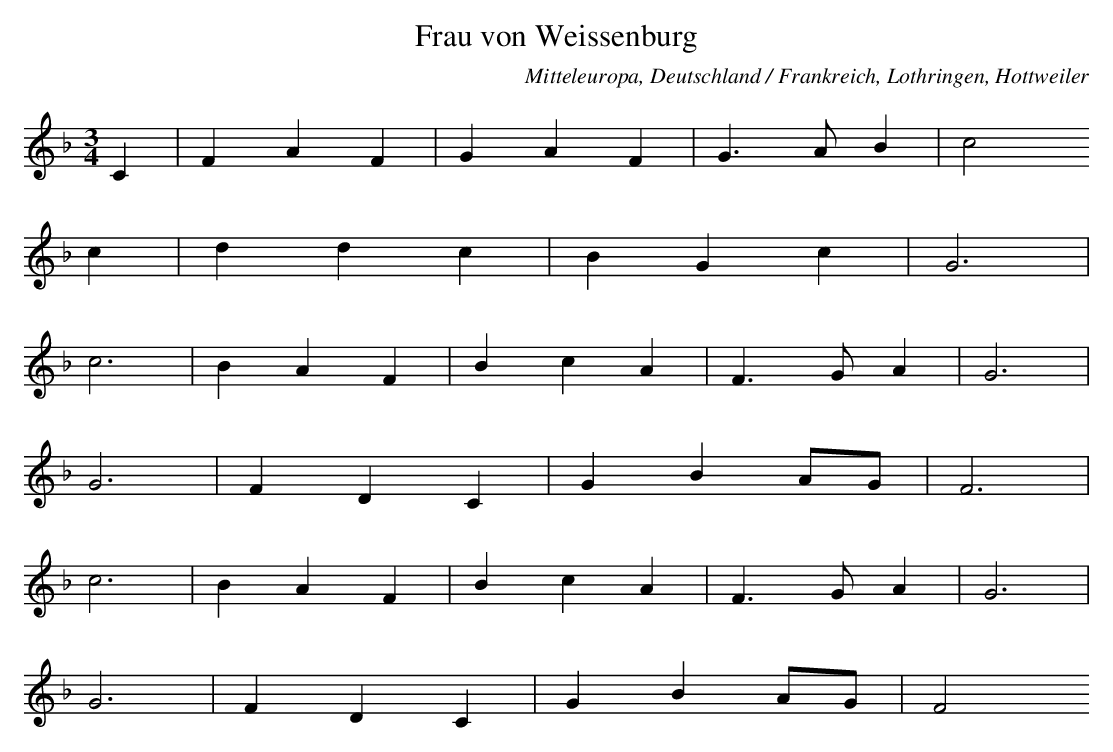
X:1
T: Frau von Weissenburg
O: Mitteleuropa, Deutschland / Frankreich, Lothringen, Hottweiler
M: 3/4
L: 1/8
K: F
C2 | F2A2F2 | G2A2F2 | G3AB2 | c4
c2 | d2d2c2 | B2G2c2 | G6 |
c6 | B2A2F2 | B2c2A2 | F3GA2 | G6 |
G6 | F2D2C2 | G2B2AG | F6 |
c6 | B2A2F2 | B2c2A2 | F3GA2 | G6 |
G6 | F2D2C2 | G2B2AG | F4
